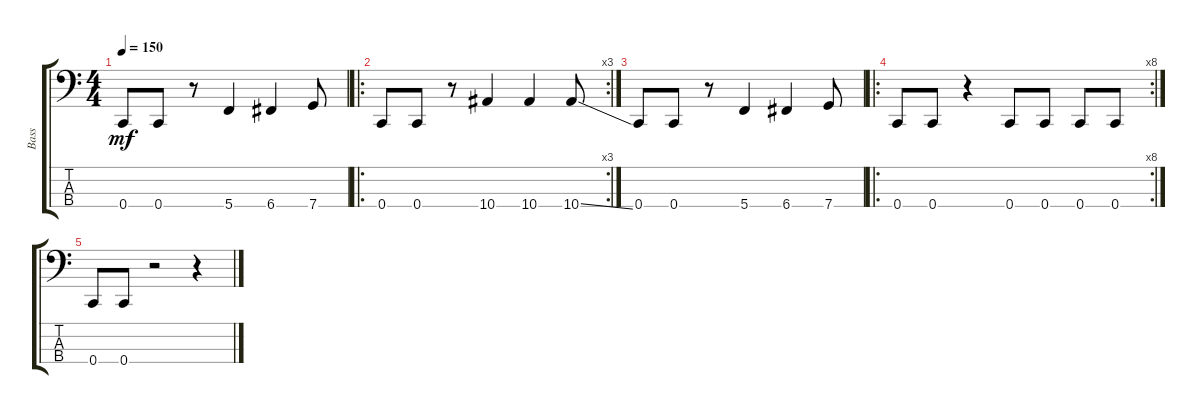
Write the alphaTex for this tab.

\track ("Bass" "Bass") {instrument electricbasspick}
\staff {score tabs}
\tuning (Eb2 Bb1 F1 C1) {hide}
\ts (4 4)
\tempo 150
\clef f4
\ks c
0.4.8{dy mf} 0.4.8 r.8 5.4.4 6.4.4 7.4.8 |
\ro
\rc 3
0.4.8 0.4.8 r.8 10.4.4 10.4.4 10.4{ss}.8 |
0.4.8 0.4.8 r.8 5.4.4 6.4.4 7.4.8 |
\ro
\rc 8
0.4.8 0.4.8 r.4 0.4.8 0.4.8 0.4.8 0.4.8 |
0.4.8 0.4.8 r.2 r.4
